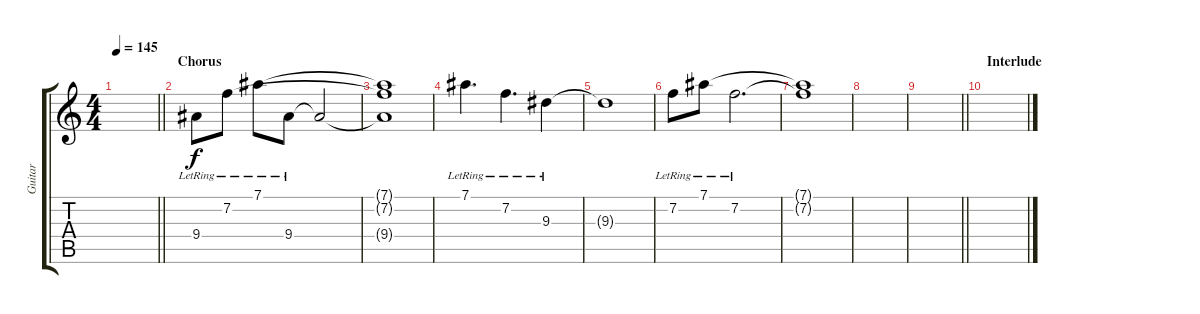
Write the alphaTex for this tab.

\track ("Guitar" "Guitar") {instrument electricguitarclean}
\staff {score tabs}
\tuning (Eb4 Bb3 Gb3 Db3 Ab2 Eb2) {hide}
\ts (4 4)
\tempo 145
\clef g2
\barLineRight lightlight
\ks c
|
\section ("" "Chorus")
9.4{lr}.8 7.2{lr}.8 7.1{lr}.8 9.4{lr}.8 9.4{t}.2 |
(7.1{t} 7.2{t} 9.4{t}).1 |
7.1{lr}.4{d} 7.2{lr}.4{d} 9.3{lr}.4 |
9.3{t}.1 |
7.2{lr}.8 7.1{lr}.8 7.2{lr}.2{d} |
(7.1{t} 7.2{t}).1 |
|
\barLineRight lightlight
|
\section ("" "Interlude")
